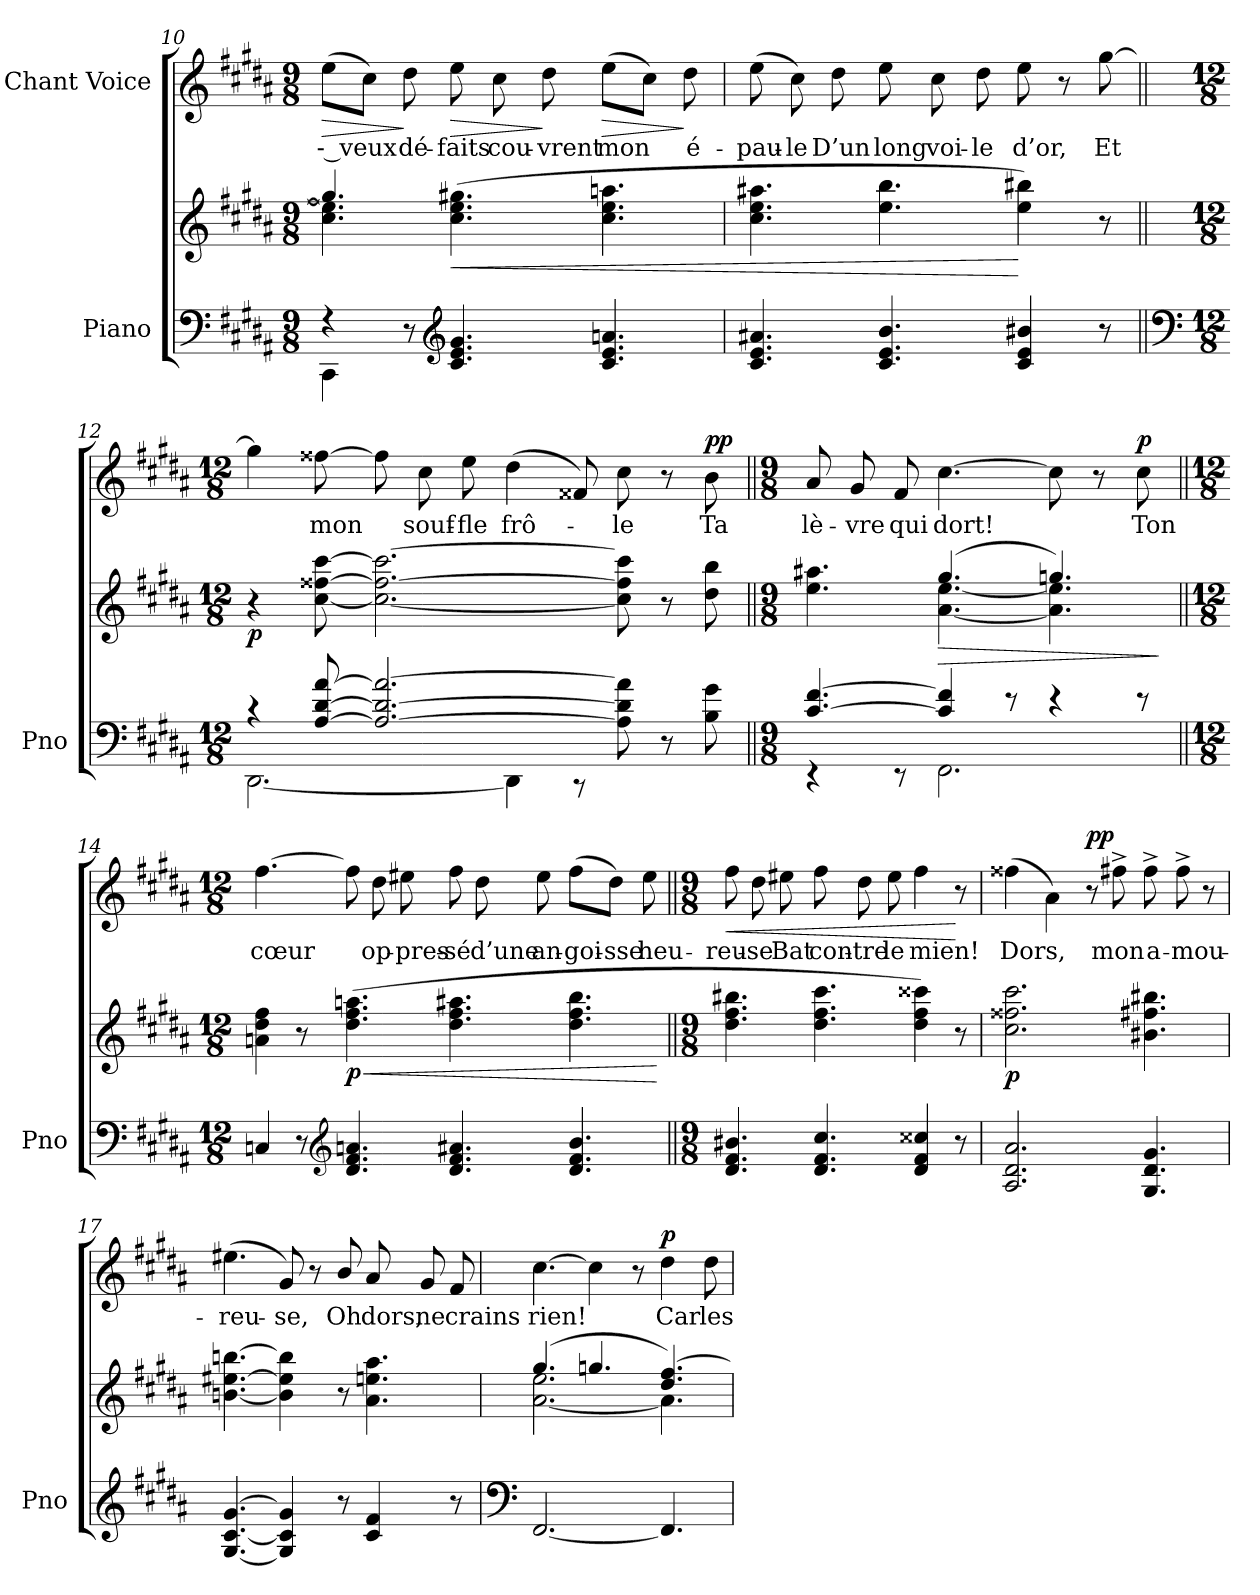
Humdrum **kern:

**kern	**kern	**dynam	**kern	**text	**dynam
*part2	*part2	*part2	*part1	*part1	*part1
*staff3	*staff2	*staff2/3	*staff1	*staff1	*staff1
*I"Piano	*	*	*I"Chant Voice	*	*
*I'Pno	*	*	*	*	*
*clefF4	*clefG2	*	*clefG2	*	*
*k[f#c#g#d#a#]	*k[f#c#g#d#a#]	*	*k[f#c#g#d#a#]	*	*
*M9/8	*M9/8	*	*M9/8	*	*
=10	=10	=10	=10	=10	=10
*^	*^	*	*	*	*
!	!	!	!	!	!	!	!LO:HP:b
4r	4CC#\	4.cc#\ 4.ee\]	4.ggn/]	.	(8ee\L	-- veux	>
.	.	.	.	.	8cc#\J)	.	.
8r	8ryy	.	.	.	8dd#\	dé-	]
*clefG2	*	*	*	*	*	*	*
!	!	!	!	!LO:HP:b	!	!	!LO:HP:b
4.c#/ 4.e/ 4.g#/	4.ryy	(>4.cc#\ 4.ee\ 4.gg#X\	4ryy	<	8ee\	-faits	>
.	.	.	.	.	8cc#\	cou-	.
.	.	.	2ryy	.	8dd#\	-vrent	]
!	!	!	!	!	!	!	!LO:HP:b
4.c#/ 4.e/ 4.an/	4.ryy	4.cc#\ 4.ee\ 4.aan\	.	.	(8ee\L	mon	>
.	.	.	.	.	8cc#\J)	.	.
.	.	.	.	.	8dd#\	é-	]
*v	*v	*	*	*	*	*	*
*	*v	*v	*	*	*	*
=11	=11	=11	=11	=11	=11
4.c#/ 4.e/ 4.a#X/	4.cc#\ 4.ee\ 4.aa#X\	.	(8ee\	-pau-	.
.	.	.	8cc#\)	-le	.
.	.	.	8dd#\	D’un	.
4.c#/ 4.e/ 4.b/	4.ee\ 4.bb\	.	8ee\	long	.
.	.	.	8cc#\	voi-	.
.	.	.	8dd#\	-le	.
4c#/ 4e/ 4b#X/	4ee\ 4bb#X\)	[	8ee\	d’or,	.
.	.	.	8r	.	.
!	!	!	!	!	!LO:DY:a
!	!	!	!	!	!LO:DY:n=1:a
8r	8r	.	[8gg#\	Et	other-dynamics f
=12||	=12||	=12||	=12||	=12||	=12||
*clefF4	*	*	*	*	*
*M12/8	*M12/8	*	*M12/8	*	*
*^	*	*	*	*	*
!	!	!	!LO:DY:b	!	!	!
4r	[2.DD#\	4r	p	4gg#\]	.	.
[<8A#/ [<8d#/ [8a#/	.	[8cc#\ [<8ff##X\ [8ccc#\	.	[8ff##X\	mon	.
2.A#/_ 2.d#/_ 2.a#/_	.	2.cc#\_ 2.ff##\_ 2.ccc#\_	.	8ff##\]	.	.
.	.	.	.	8cc#\	souf-	.
.	.	.	.	8ee\	-fle	.
.	4DD#\]	.	.	(4dd#\	-frô-	.
.	8r	.	.	8f##X/)	.	.
8A#\] 8d#\] 8a#\]	8ryy	8cc#\] 8ff##\] 8ccc#\]	.	8cc#\	-le	.
8r	8ryy	8r	.	8r	.	.
!	!	!	!	!	!	!LO:DY:a
8B\ 8g#\	8ryy	8dd#\ 8bb\	.	8b\	Ta	pp
=13||	=13||	=13||	=13||	=13||	=13||	=13||
*M9/8	*	*M9/8	*	*M9/8	*	*
*	*	*^	*	*	*	*
[<4.c#/ [4.f#/	4r	4.ryy	4.ee\ 4.aa#X\	.	8a#/	lè-	.
.	.	.	.	.	8g#/	-vre	.
.	8r	.	.	.	8f#/	qui	.
!	!	!	!	!LO:HP:b	!	!	!
4c#/] 4f#/]	2.FF#\	(4.gg#/	[4.a#\ [4.ee\	>	[4.cc#\	dort!	.
8r	.	.	.	.	.	.	.
4r	.	4.ggn/)	4.a#\] 4.ee\]	.	8cc#\]	.	.
.	.	.	.	.	8r	.	.
!	!	!	!	!	!	!	!LO:DY:a
8r	.	.	.	.	8cc#\	Ton	p
*v	*v	*	*	*	*	*	*
*	*v	*v	*	*	*	*
.	.	]	.	.	.
=14||	=14||	=14||	=14||	=14||	=14||
*M12/8	*M12/8	*	*M12/8	*	*
4Cn/	4an\ 4dd#\ 4ff#\	.	[4.ff#\	cœur	.
8r	8r	.	.	.	.
*clefG2	*	*	*	*	*
!	!	!LO:HP:b	!	!	!
!	!	!LO:DY:n=1:b	!	!	!
4.d#/ 4.f#/ 4.an/	(4.dd#\ 4.ff#\ 4.aan\	< p	8ff#\]	.	.
.	.	.	8dd#\	op-	.
.	.	.	8ee#X\	-pres-	.
4.d#/ 4.f#/ 4.a#X/	4.dd#\ 4.ff#\ 4.aa#X\	.	8ff#\	-sé	.
.	.	.	8dd#\	d’une	.
.	.	.	8ee#\	an-	.
4.d#/ 4.f#/ 4.b/	4.dd#\ 4.ff#\ 4.bb\	.	(8ff#\L	-goi-	.
.	.	.	8dd#\J)	-sse	.
.	.	.	8ee#\	heu-	.
.	.	[	.	.	.
=15||	=15||	=15||	=15||	=15||	=15||
*M9/8	*M9/8	*	*M9/8	*	*
!	!	!	!	!	!LO:HP:b
4.d#/ 4.f#/ 4.b#X/	4.dd#\ 4.ff#\ 4.bb#X\	.	8ff#\	-reu-	<
.	.	.	8dd#\	-se	.
.	.	.	8ee#X\	Bat	.
4.d#/ 4.f#/ 4.cc#/	4.dd#\ 4.ff#\ 4.ccc#\	.	8ff#\	con-	.
.	.	.	8dd#\	-tre	.
.	.	.	8ee#\	le	.
4d#/ 4f#/ 4cc##X/	4dd#\ 4ff#\ 4ccc##X\)	.	4ff#\	mien!	.
8r	8r	.	8r	.	[
=16	=16	=16	=16	=16	=16
!	!	!LO:DY:b	!	!	!
2.A#/ 2.d#/ 2.a#/	2.cc#\ 2.ff##X\ 2.ccc#\	p	(4ff##X\	Dors,	.
.	.	.	4a#\)	.	.
!	!	!	!	!	!LO:DY:a
.	.	.	8r	.	pp
.	.	.	8ff#X^\	mon	.
4.G#/ 4.d#/ 4.g#/	4.b#X\ 4.ff#X\ 4.bb#X\	.	8ff#^\	a-	.
.	.	.	8ff#^\	-mou-	.
.	.	.	8r	.	.
=17	=17	=17	=17	=17	=17
[4.G#/ [4.c#/ [4.g#/	[4.bn\ [4.ee#X\ [4.bbn\	.	(4.ee#X\	-reu-	.
4G#/] 4c#/] 4g#/]	4b\] 4ee#\] 4bb\]	.	8g#/)	-se,	.
.	.	.	8r	.	.
8r	8r	.	8b/	Oh	.
4c#/ 4f#/	4.a#\ 4.een\ 4.aa#\	.	8a#/	dors,	.
.	.	.	8g#/	ne	.
8r	.	.	8f#/	crains	.
=18	=18	=18	=18	=18	=18
*clefF4	*	*	*	*	*
*	*^	*	*	*	*
[2.FF#/	(4.gg#/	[2.a#\ 2.ee\	.	[4.cc#\	rien!	.
.	4.ggn/	.	.	4cc#\]	.	.
.	.	.	.	8r	.	.
!	!	!	!	!	!	!LO:DY:a
4.FF#/]	4.dd#/ [4.ff#/)	4.a#\]	.	4dd#\	Car	p
.	.	.	.	8dd#\	les	.
*	*v	*v	*	*	*	*
=	=	=	=	=	=
*-	*-	*-	*-	*-	*-
